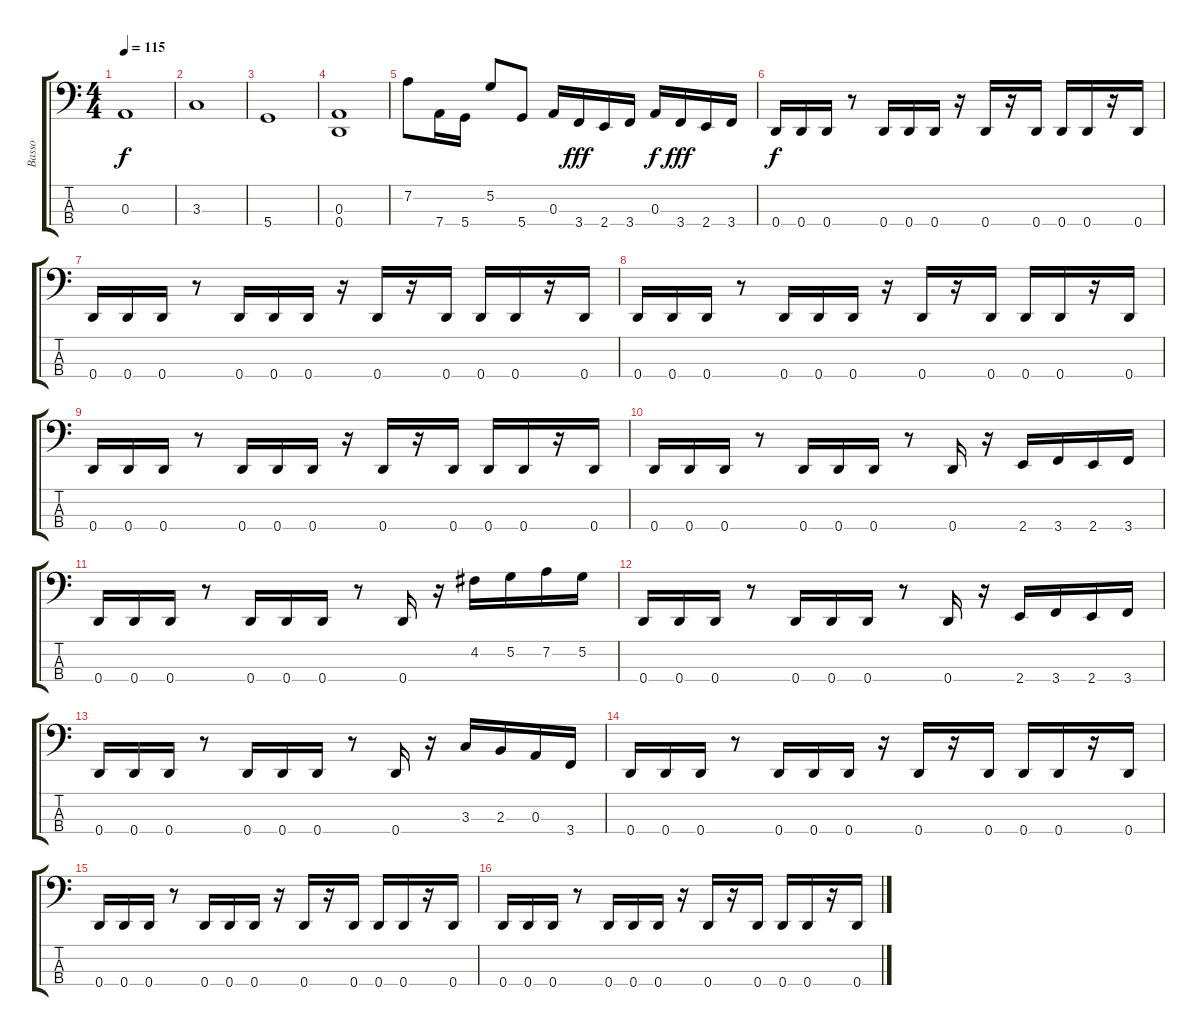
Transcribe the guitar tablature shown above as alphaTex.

\track ("Basso" "Basso") {instrument electricbassfinger}
\staff {score tabs}
\tuning (G2 D2 A1 D1) {hide}
\ts (4 4)
\tempo 115
\clef f4
\ks c
0.3.1{dy f} |
3.3.1 |
5.4.1 |
(0.3 0.4).1 |
7.2.8 7.4.16 5.4.16 5.2.8 5.4.8 0.3.16 3.4.16{dy fff} 2.4.16 3.4.16 0.3.16{dy f} 3.4.16{dy fff} 2.4.16 3.4.16 |
0.4.16{dy f} 0.4.16 0.4.16 r.8 0.4.16 0.4.16 0.4.16 r.16 0.4.16 r.16 0.4.16 0.4.16 0.4.16 r.16 0.4.16 |
0.4.16 0.4.16 0.4.16 r.8 0.4.16 0.4.16 0.4.16 r.16 0.4.16 r.16 0.4.16 0.4.16 0.4.16 r.16 0.4.16 |
0.4.16 0.4.16 0.4.16 r.8 0.4.16 0.4.16 0.4.16 r.16 0.4.16 r.16 0.4.16 0.4.16 0.4.16 r.16 0.4.16 |
0.4.16 0.4.16 0.4.16 r.8 0.4.16 0.4.16 0.4.16 r.16 0.4.16 r.16 0.4.16 0.4.16 0.4.16 r.16 0.4.16 |
0.4.16 0.4.16 0.4.16 r.8 0.4.16 0.4.16 0.4.16 r.8 0.4.16 r.16 2.4.16 3.4.16 2.4.16 3.4.16 |
0.4.16 0.4.16 0.4.16 r.8 0.4.16 0.4.16 0.4.16 r.8 0.4.16 r.16 4.2.16 5.2.16 7.2.16 5.2.16 |
0.4.16 0.4.16 0.4.16 r.8 0.4.16 0.4.16 0.4.16 r.8 0.4.16 r.16 2.4.16 3.4.16 2.4.16 3.4.16 |
0.4.16 0.4.16 0.4.16 r.8 0.4.16 0.4.16 0.4.16 r.8 0.4.16 r.16 3.3.16 2.3.16 0.3.16 3.4.16 |
0.4.16 0.4.16 0.4.16 r.8 0.4.16 0.4.16 0.4.16 r.16 0.4.16 r.16 0.4.16 0.4.16 0.4.16 r.16 0.4.16 |
0.4.16 0.4.16 0.4.16 r.8 0.4.16 0.4.16 0.4.16 r.16 0.4.16 r.16 0.4.16 0.4.16 0.4.16 r.16 0.4.16 |
0.4.16 0.4.16 0.4.16 r.8 0.4.16 0.4.16 0.4.16 r.16 0.4.16 r.16 0.4.16 0.4.16 0.4.16 r.16 0.4.16
